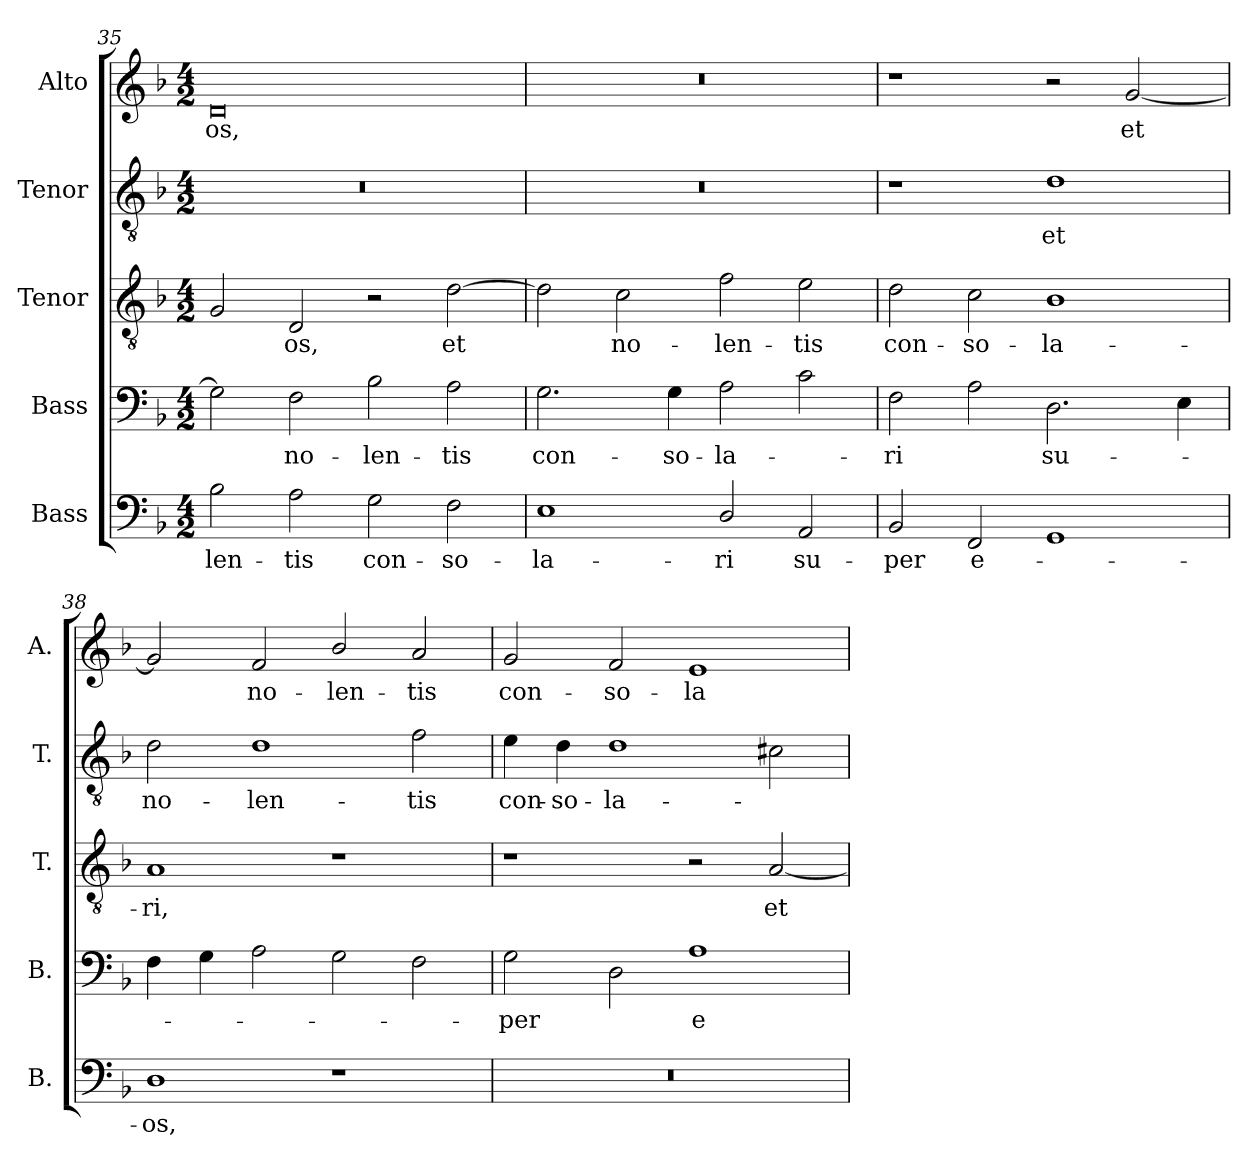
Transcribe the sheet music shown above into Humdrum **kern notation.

**kern	**text	**kern	**text	**kern	**text	**kern	**text	**kern	**text
*part5	*part5	*part4	*part4	*part3	*part3	*part2	*part2	*part1	*part1
*staff5	*staff5	*staff4	*staff4	*staff3	*staff3	*staff2	*staff2	*staff1	*staff1
*I"Bass	*	*I"Bass	*	*I"Tenor	*	*I"Tenor	*	*I"Alto	*
*I'B.	*	*I'B.	*	*I'T.	*	*I'T.	*	*I'A.	*
*clefF4	*	*clefF4	*	*clefGv2	*	*clefGv2	*	*clefG2	*
*	*	*	*	*ITrd7c12	*	*ITrd7c12	*	*	*
*k[b-]	*	*k[b-]	*	*k[b-]	*	*k[b-]	*	*k[b-]	*
*F:	*	*F:	*	*F:	*	*F:	*	*F:	*
*M4/2	*	*M4/2	*	*M4/2	*	*M4/2	*	*M4/2	*
=35	=35	=35	=35	=35	=35	=35	=35	=35	=35
!	!LO:LY:b:color=#000000	!	!	!	!	!LO:N:vis=1	!	!	!
!	!	!	!	!	!	!	!	!	!LO:LY:b:color=#000000
2B-i\	-len-	2Gi\]	.	2GGi/	.	0r	.	0di	-os,
!	!LO:LY:b:color=#000000	!	!	!	!	!	!	!	!
!	!	!	!LO:LY:b:color=#000000	!	!	!	!	!	!
!	!	!	!	!	!LO:LY:b:color=#000000	!	!	!	!
2Ai\	-tis	2Fi\	no-	2DDi/	-os,	.	.	.	.
!	!LO:LY:b:color=#000000	!	!	!	!	!	!	!	!
!	!	!	!LO:LY:b:color=#000000	!	!	!	!	!	!
2Gi\	con-	2B-i\	-len-	2r	.	.	.	.	.
!	!LO:LY:b:color=#000000	!	!	!	!	!	!	!	!
!	!	!	!LO:LY:b:color=#000000	!	!	!	!	!	!
!	!	!	!	!	!LO:LY:b:color=#000000	!	!	!	!
2Fi\	-so-	2Ai\	-tis	[2Di\	et	.	.	.	.
=36	=36	=36	=36	=36	=36	=36	=36	=36	=36
!	!LO:LY:b:color=#000000	!	!	!	!	!	!	!	!
!	!	!	!LO:LY:b:color=#000000	!	!	!LO:N:vis=1	!	!LO:N:vis=1	!
1Ei	-la-	2.Gi\	con-	2Di\]	.	0r	.	0r	.
!	!	!	!	!	!LO:LY:b:color=#000000	!	!	!	!
.	.	.	.	2Ci\	no-	.	.	.	.
!	!	!	!LO:LY:b:color=#000000	!	!	!	!	!	!
.	.	4Gi\	-so-	.	.	.	.	.	.
!	!LO:LY:b:color=#000000	!	!	!	!	!	!	!	!
!	!	!	!LO:LY:b:color=#000000	!	!	!	!	!	!
!	!	!	!	!	!LO:LY:b:color=#000000	!	!	!	!
2Di/	-ri	2Ai\	-la-	2Fi\	-len-	.	.	.	.
!	!LO:LY:b:color=#000000	!	!	!	!	!	!	!	!
!	!	!	!	!	!LO:LY:b:color=#000000	!	!	!	!
2AAi/	su-	2ci\	.	2Ei\	-tis	.	.	.	.
=37	=37	=37	=37	=37	=37	=37	=37	=37	=37
!	!LO:LY:b:color=#000000	!	!	!	!	!	!	!	!
!	!	!	!LO:LY:b:color=#000000	!	!	!	!	!	!
!	!	!	!	!	!LO:LY:b:color=#000000	!	!	!	!
2BB-i/	-per	2Fi\	-ri	2Di\	con-	1r	.	1r	.
!	!LO:LY:b:color=#000000	!	!	!	!	!	!	!	!
!	!	!	!	!	!LO:LY:b:color=#000000	!	!	!	!
2FFi/	e-	2Ai\	.	2Ci\	-so-	.	.	.	.
!	!	!	!LO:LY:b:color=#000000	!	!	!	!	!	!
!	!	!	!	!	!LO:LY:b:color=#000000	!	!	!	!
!	!	!	!	!	!	!	!LO:LY:b:color=#000000	!	!
1GGi	.	2.Di\	su-	1BB-i	-la-	1Di	et	2r	.
!	!	!	!	!	!	!	!	!	!LO:LY:b:color=#000000
.	.	.	.	.	.	.	.	[2gi/	et
.	.	4Ei\	.	.	.	.	.	.	.
=38	=38	=38	=38	=38	=38	=38	=38	=38	=38
!	!LO:LY:b:color=#000000	!	!	!	!	!	!	!	!
!	!	!	!	!	!LO:LY:b:color=#000000	!	!	!	!
!	!	!	!	!	!	!	!LO:LY:b:color=#000000	!	!
1Di	-os,	4Fi\	.	1AAi	-ri,	2Di\	no-	2gi/]	.
.	.	4Gi\	.	.	.	.	.	.	.
!	!	!	!	!	!	!	!LO:LY:b:color=#000000	!	!
!	!	!	!	!	!	!	!	!	!LO:LY:b:color=#000000
.	.	2Ai\	.	.	.	1Di	-len-	2fi/	no-
!	!	!	!	!	!	!	!	!	!LO:LY:b:color=#000000
1r	.	2Gi\	.	1r	.	.	.	2b-i/	-len-
!	!	!	!	!	!	!	!LO:LY:b:color=#000000	!	!
!	!	!	!	!	!	!	!	!	!LO:LY:b:color=#000000
.	.	2Fi\	.	.	.	2Fi\	-tis	2ai/	-tis
!!LO:LB:g=z
=39	=39	=39	=39	=39	=39	=39	=39	=39	=39
!LO:N:vis=1	!	!	!	!	!	!	!	!	!
!	!	!	!LO:LY:b:color=#000000	!	!	!	!	!	!
!	!	!	!	!	!	!	!LO:LY:b:color=#000000	!	!
!	!	!	!	!	!	!	!	!	!LO:LY:b:color=#000000
0r	.	2Gi\	-per	1r	.	4Ei\	con-	2gi/	con-
!	!	!	!	!	!	!	!LO:LY:b:color=#000000	!	!
.	.	.	.	.	.	4Di\	-so-	.	.
!	!	!	!	!	!	!	!LO:LY:b:color=#000000	!	!
!	!	!	!	!	!	!	!	!	!LO:LY:b:color=#000000
.	.	2Di\	.	.	.	1Di	-la-	2fi/	-so-
!	!	!	!LO:LY:b:color=#000000	!	!	!	!	!	!
!	!	!	!	!	!	!	!	!	!LO:LY:b:color=#000000
.	.	1Ai	e-	2r	.	.	.	1ei	-la-
!	!	!	!	!	!LO:LY:b:color=#000000	!	!	!	!
.	.	.	.	[2AAi/	et	2C#Xi\	.	.	.
=	=	=	=	=	=	=	=	=	=
*-	*-	*-	*-	*-	*-	*-	*-	*-	*-
